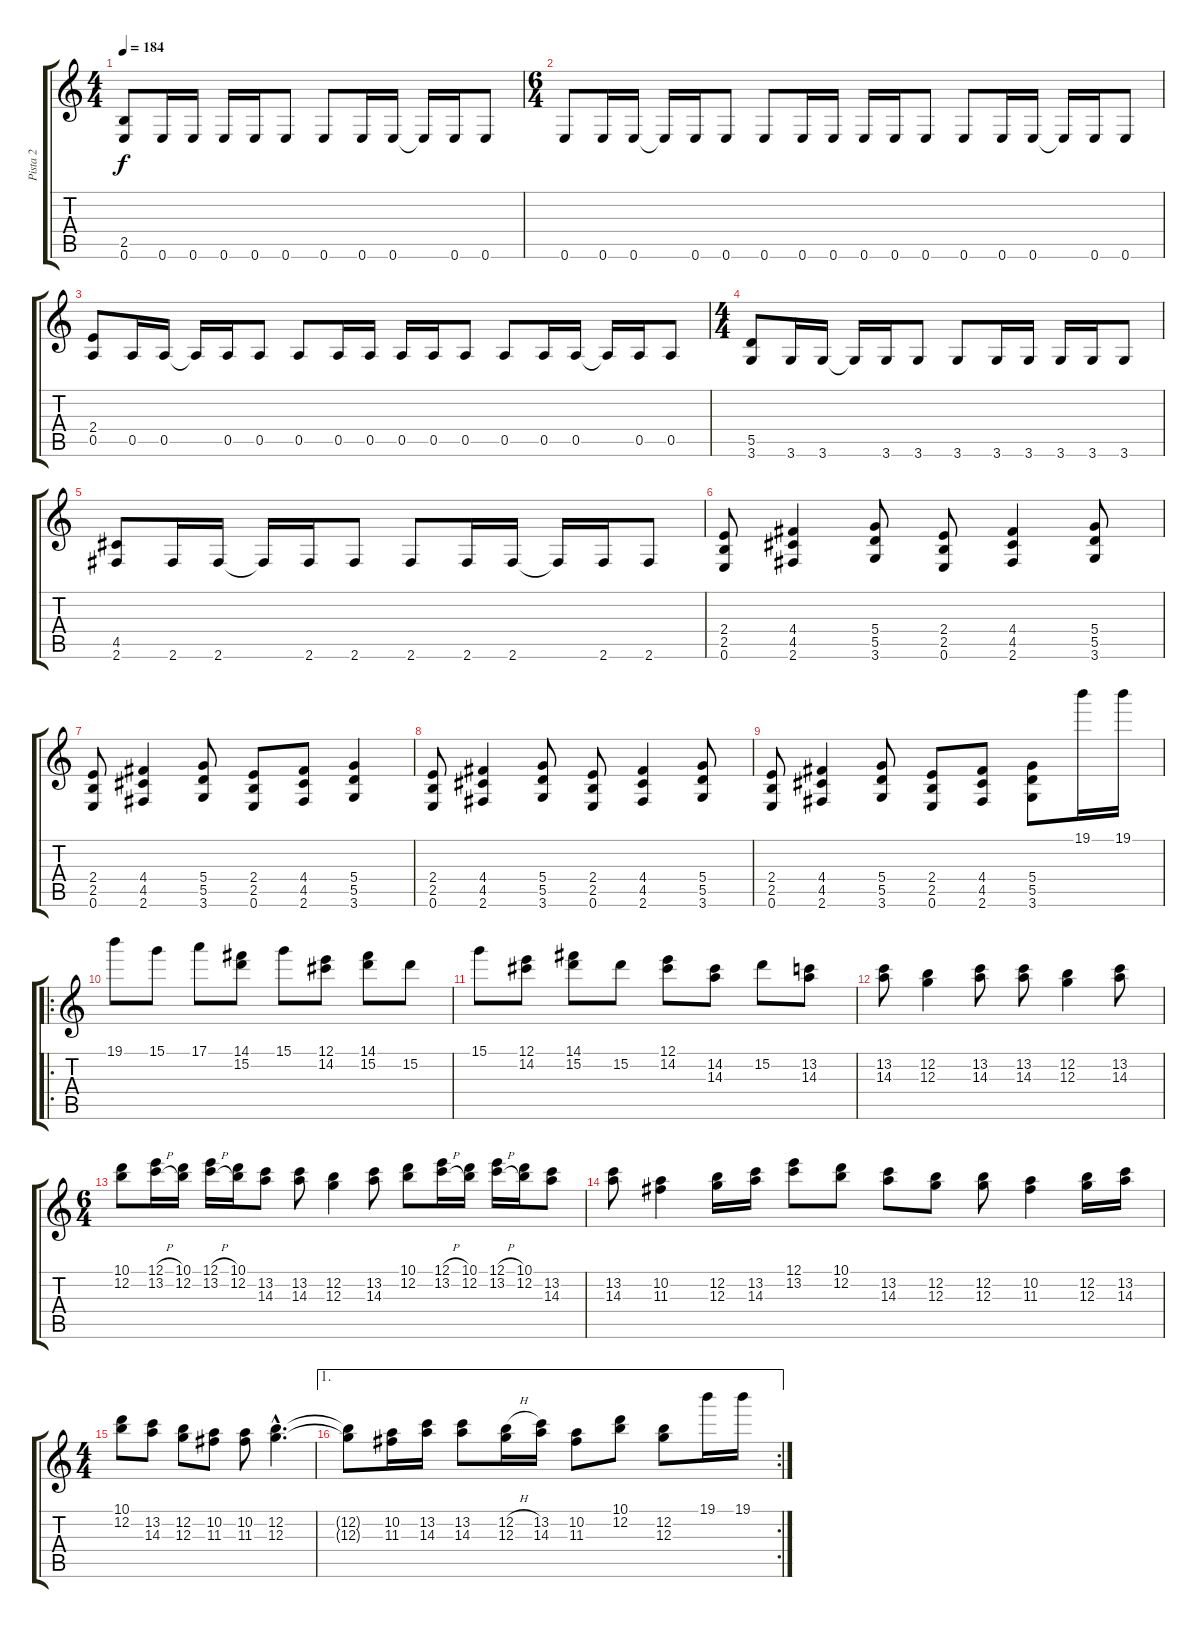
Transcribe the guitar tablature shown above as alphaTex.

\track ("Pista 2" "Pista 2") {instrument overdrivenguitar}
\staff {score tabs}
\tuning (E4 B3 G3 D3 A2 E2) {hide}
\ts (4 4)
\tempo 184
\clef g2
\ks c
(2.5 0.6).8{dy f} 0.6.16 0.6.16 0.6.16 0.6.16 0.6.8 0.6.8 0.6.16 0.6.16 0.6{t}.16 0.6.16 0.6.8 |
\ts (6 4)
0.6.8 0.6.16 0.6.16 0.6{t}.16 0.6.16 0.6.8 0.6.8 0.6.16 0.6.16 0.6.16 0.6.16 0.6.8 0.6.8 0.6.16 0.6.16 0.6{t}.16 0.6.16 0.6.8 |
(2.4 0.5).8 0.5.16 0.5.16 0.5{t}.16 0.5.16 0.5.8 0.5.8 0.5.16 0.5.16 0.5.16 0.5.16 0.5.8 0.5.8 0.5.16 0.5.16 0.5{t}.16 0.5.16 0.5.8 |
\ts (4 4)
(5.5 3.6).8 3.6.16 3.6.16 3.6{t}.16 3.6.16 3.6.8 3.6.8 3.6.16 3.6.16 3.6.16 3.6.16 3.6.8 |
(4.5 2.6).8 2.6.16 2.6.16 2.6{t}.16 2.6.16 2.6.8 2.6.8 2.6.16 2.6.16 2.6{t}.16 2.6.16 2.6.8 |
(2.4 2.5 0.6).8{volume 13} (4.4 4.5 2.6).4 (5.4 5.5 3.6).8 (2.4 2.5 0.6).8 (4.4 4.5 2.6).4 (5.4 5.5 3.6).8 |
(2.4 2.5 0.6).8 (4.4 4.5 2.6).4 (5.4 5.5 3.6).8 (2.4 2.5 0.6).8 (4.4 4.5 2.6).8 (5.4 5.5 3.6).4 |
(2.4 2.5 0.6).8 (4.4 4.5 2.6).4 (5.4 5.5 3.6).8 (2.4 2.5 0.6).8 (4.4 4.5 2.6).4 (5.4 5.5 3.6).8 |
(2.4 2.5 0.6).8 (4.4 4.5 2.6).4 (5.4 5.5 3.6).8 (2.4 2.5 0.6).8 (4.4 4.5 2.6).8 (5.4 5.5 3.6).8 19.1.16{volume 12} 19.1.16 |
\ro
19.1.8 15.1.8 17.1.8 (14.1 15.2).8 15.1.8 (12.1 14.2).8 (14.1 15.2).8 15.2.8 |
15.1.8 (12.1 14.2).8 (14.1 15.2).8 15.2.8 (12.1 14.2).8 (14.2 14.3).8 15.2.8 (13.2 14.3).8 |
(13.2 14.3).8 (12.2 12.3).4 (13.2 14.3).8 (13.2 14.3).8 (12.2 12.3).4 (13.2 14.3).8 |
\ts (6 4)
(10.1 12.2).8 (12.1{h} 13.2{h}).16 (10.1 12.2).16 (12.1{h} 13.2{h}).16 (10.1 12.2).16 (13.2 14.3).8 (13.2 14.3).8 (12.2 12.3).4 (13.2 14.3).8 (10.1 12.2).8 (12.1{h} 13.2{h}).16 (10.1 12.2).16 (12.1{h} 13.2{h}).16 (10.1 12.2).16 (13.2 14.3).8 |
(13.2 14.3).8 (10.2 11.3).4 (12.2 12.3).16 (13.2 14.3).16 (12.1 13.2).8 (10.1 12.2).8 (13.2 14.3).8 (12.2 12.3).8 (12.2 12.3).8 (10.2 11.3).4 (12.2 12.3).16 (13.2 14.3).16 |
\ts (4 4)
(10.1 12.2).8 (13.2 14.3).8 (12.2 12.3).8 (10.2 11.3).8 (10.2 11.3).8 (12.2{hac} 12.3{hac}).4{d} |
\ae 1
\rc 2
(12.2{t} 12.3{t}).8 (10.2 11.3).16 (13.2 14.3).16 (13.2 14.3).8 (12.2{h} 12.3).16 (13.2 14.3).16 (10.2 11.3).8 (10.1 12.2).8 (12.2 12.3).8 19.1.16 19.1.16
